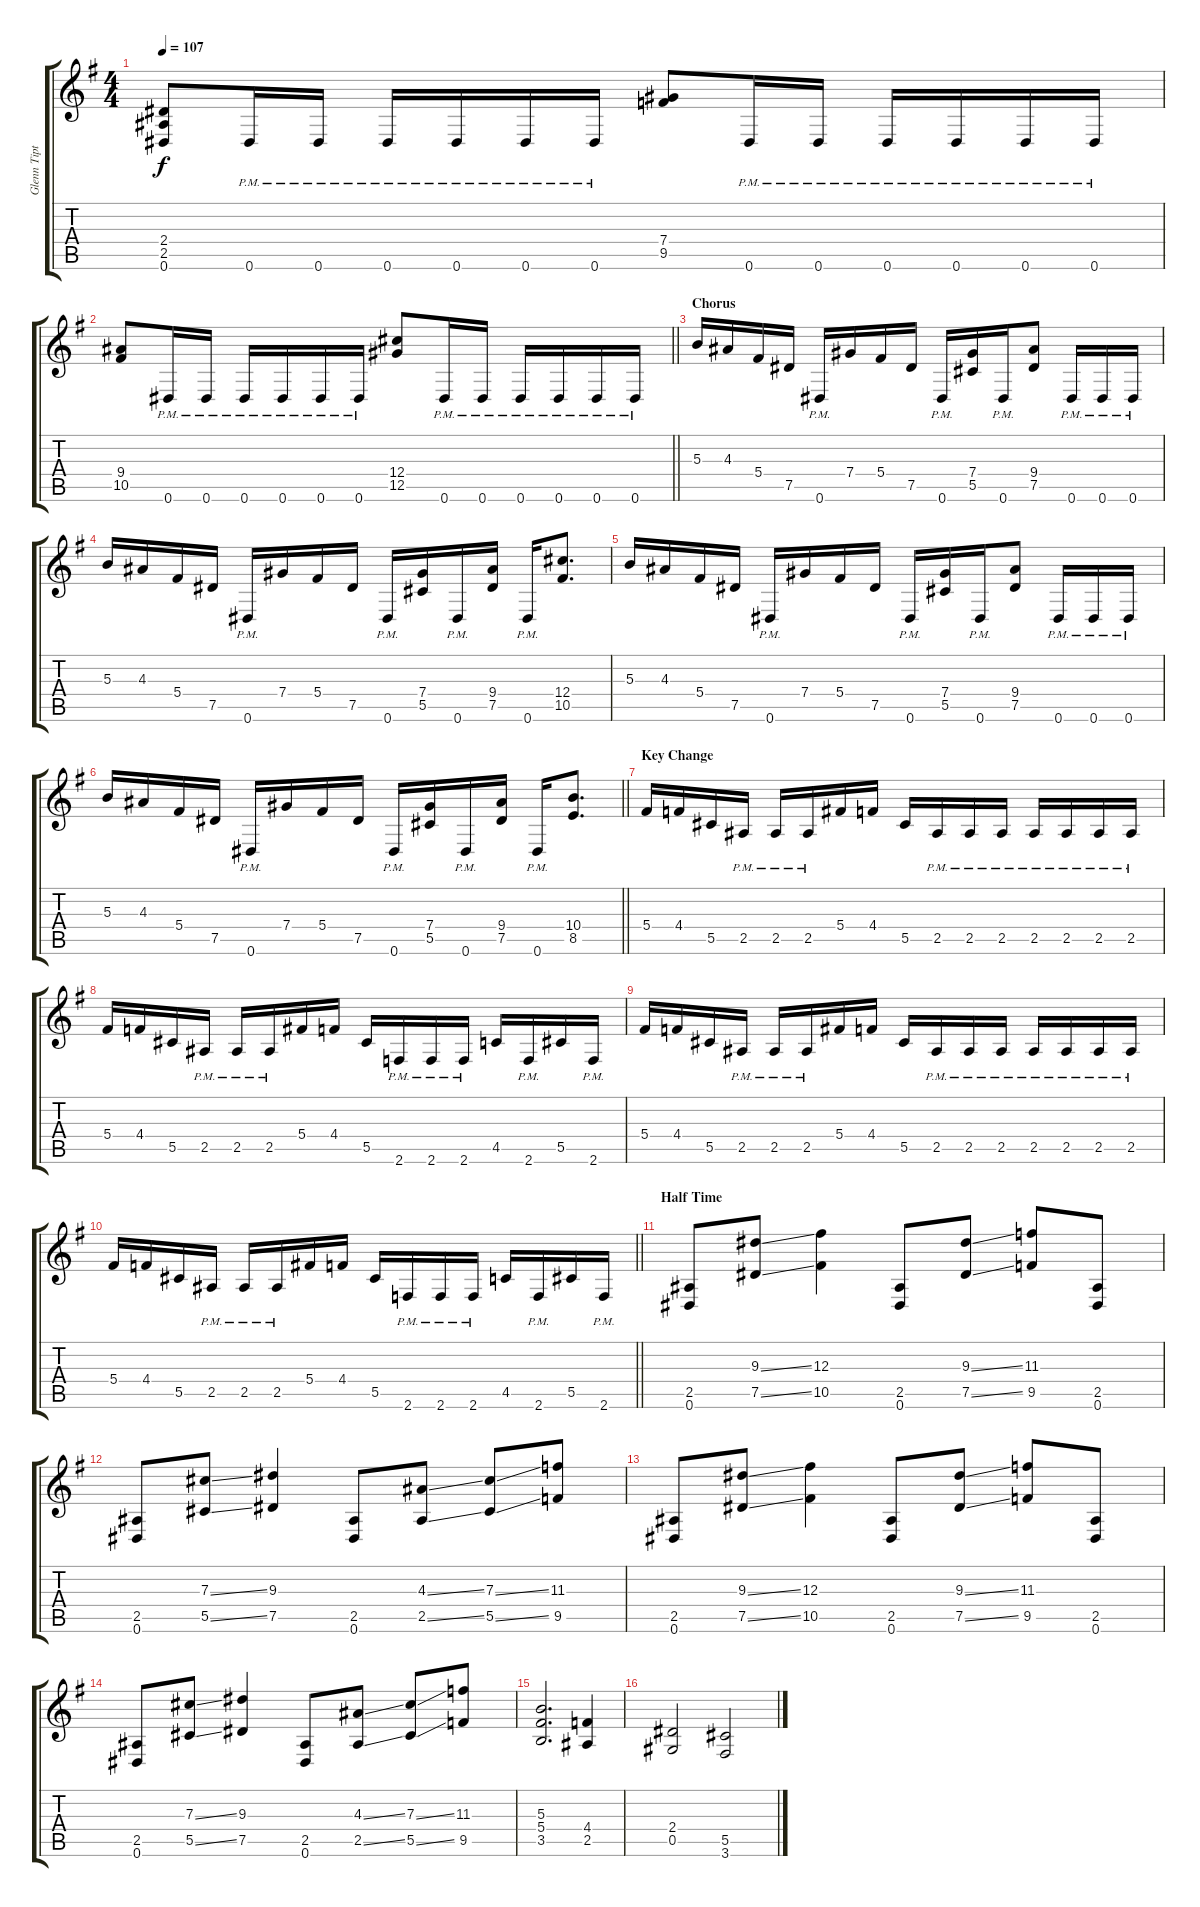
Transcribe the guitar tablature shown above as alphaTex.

\track ("Glenn Tipton" "Glenn Tipt") {instrument distortionguitar}
\staff {score tabs}
\tuning (Eb4 Bb3 Gb3 Db3 Ab2 Eb2) {hide}
\ts (4 4)
\tempo 107
\clef g2
\ks eminor
(2.4 2.5 0.6).8{dy f} 0.6{pm}.16 0.6{pm}.16 0.6{pm}.16 0.6{pm}.16 0.6{pm}.16 0.6{pm}.16 (7.4 9.5).8 0.6{pm}.16 0.6{pm}.16 0.6{pm}.16 0.6{pm}.16 0.6{pm}.16 0.6{pm}.16 |
\barLineRight lightlight
(9.4 10.5).8 0.6{pm}.16 0.6{pm}.16 0.6{pm}.16 0.6{pm}.16 0.6{pm}.16 0.6{pm}.16 (12.4 12.5).8 0.6{pm}.16 0.6{pm}.16 0.6{pm}.16 0.6{pm}.16 0.6{pm}.16 0.6{pm}.16 |
\section ("" "Chorus")
5.3.16 4.3.16 5.4.16 7.5.16 0.6{pm}.16 7.4.16 5.4.16 7.5.16 0.6{pm}.16 (7.4 5.5).16 0.6{pm}.16 (9.4 7.5).8 0.6{pm}.16 0.6{pm}.16 0.6{pm}.16 |
5.3.16 4.3.16 5.4.16 7.5.16 0.6{pm}.16 7.4.16 5.4.16 7.5.16 0.6{pm}.16 (7.4 5.5).16 0.6{pm}.16 (9.4 7.5).16 0.6{pm}.16 (12.4 10.5).8{d} |
5.3.16 4.3.16 5.4.16 7.5.16 0.6{pm}.16 7.4.16 5.4.16 7.5.16 0.6{pm}.16 (7.4 5.5).16 0.6{pm}.16 (9.4 7.5).8 0.6{pm}.16 0.6{pm}.16 0.6{pm}.16 |
\barLineRight lightlight
5.3.16 4.3.16 5.4.16 7.5.16 0.6{pm}.16 7.4.16 5.4.16 7.5.16 0.6{pm}.16 (7.4 5.5).16 0.6{pm}.16 (9.4 7.5).16 0.6{pm}.16 (10.4 8.5).8{d} |
\section ("" "Key Change")
5.4.16 4.4.16 5.5.16 2.5{pm}.16 2.5{pm}.16 2.5{pm}.16 5.4.16 4.4.16 5.5.16 2.5{pm}.16 2.5{pm}.16 2.5{pm}.16 2.5{pm}.16 2.5{pm}.16 2.5{pm}.16 2.5{pm}.16 |
5.4.16 4.4.16 5.5.16 2.5{pm}.16 2.5{pm}.16 2.5{pm}.16 5.4.16 4.4.16 5.5.16 2.6{pm}.16 2.6{pm}.16 2.6{pm}.16 4.5.16 2.6{pm}.16 5.5.16 2.6{pm}.16 |
5.4.16 4.4.16 5.5.16 2.5{pm}.16 2.5{pm}.16 2.5{pm}.16 5.4.16 4.4.16 5.5.16 2.5{pm}.16 2.5{pm}.16 2.5{pm}.16 2.5{pm}.16 2.5{pm}.16 2.5{pm}.16 2.5{pm}.16 |
\barLineRight lightlight
5.4.16 4.4.16 5.5.16 2.5{pm}.16 2.5{pm}.16 2.5{pm}.16 5.4.16 4.4.16 5.5.16 2.6{pm}.16 2.6{pm}.16 2.6{pm}.16 4.5.16 2.6{pm}.16 5.5.16 2.6{pm}.16 |
\section ("" "Half Time")
(2.5 0.6).8 (9.3{ss} 7.5{ss}).8 (12.3 10.5).4 (2.5 0.6).8 (9.3{ss} 7.5{ss}).8 (11.3 9.5).8 (2.5 0.6).8 |
(2.5 0.6).8 (7.3{ss} 5.5{ss}).8 (9.3 7.5).4 (2.5 0.6).8 (4.3{ss} 2.5{ss}).8 (7.3{ss} 5.5{ss}).8 (11.3 9.5).8 |
(2.5 0.6).8 (9.3{ss} 7.5{ss}).8 (12.3 10.5).4 (2.5 0.6).8 (9.3{ss} 7.5{ss}).8 (11.3 9.5).8 (2.5 0.6).8 |
(2.5 0.6).8 (7.3{ss} 5.5{ss}).8 (9.3 7.5).4 (2.5 0.6).8 (4.3{ss} 2.5{ss}).8 (7.3{ss} 5.5{ss}).8 (11.3 9.5).8 |
(5.3 5.4 3.5).2{d} (4.4 2.5).4 |
(2.4 0.5).2 (5.5 3.6).2
